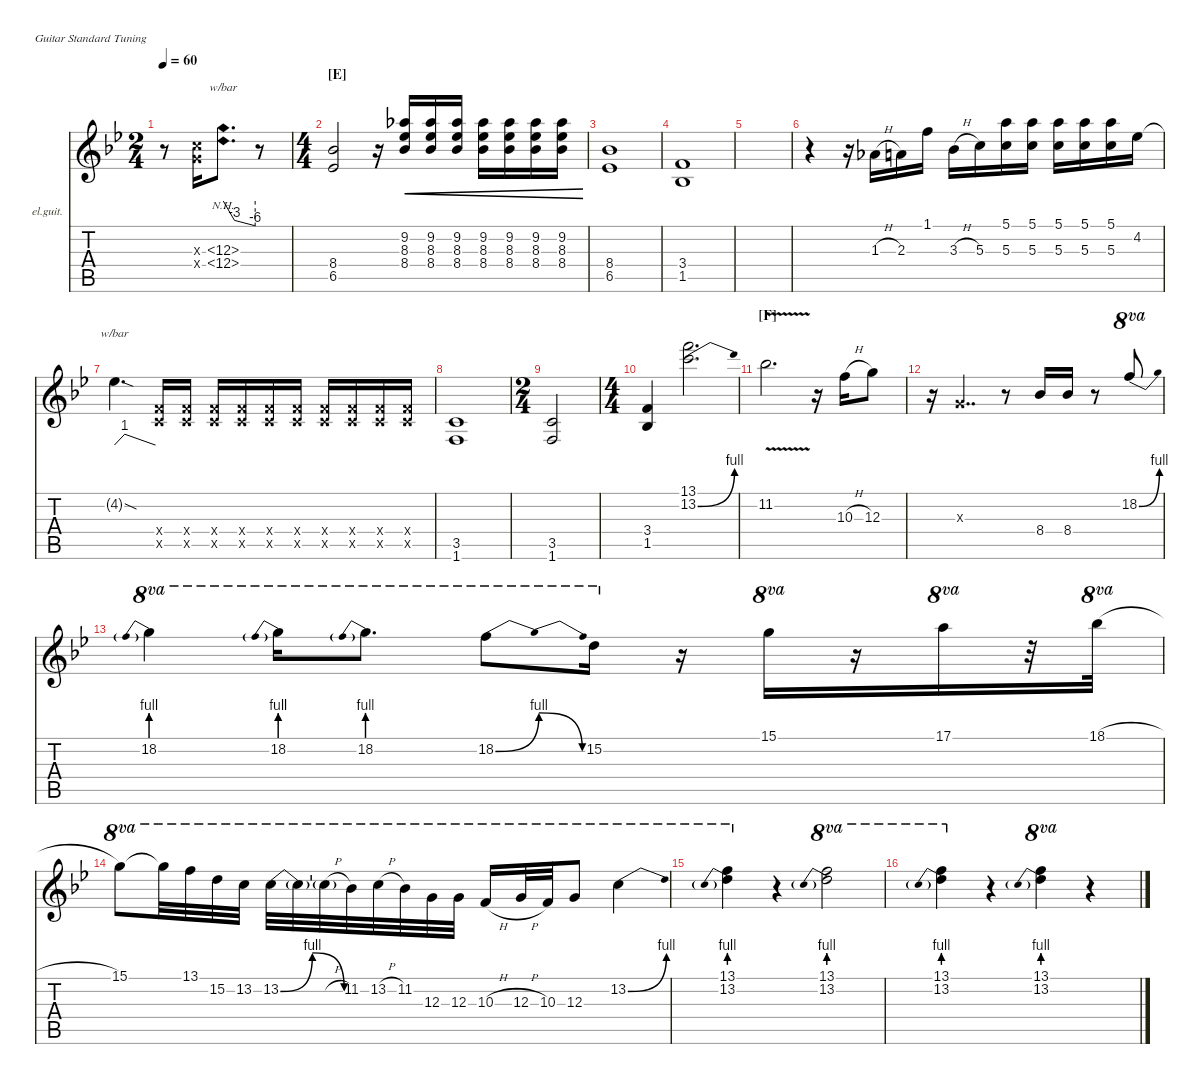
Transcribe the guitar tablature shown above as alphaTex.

\defaultSystemsLayout 4
\hideDynamics
\bracketExtendMode nobrackets
\firstSystemTrackNameOrientation horizontal
\otherSystemsTrackNameOrientation horizontal
\track ("Clean Guitar" "el.guit.") {instrument electricguitarclean}
\staff {score tabs}
\tuning (E4 B3 G3 D3 A2 E2)
\ts (2 4)
\beaming (8 2 2)
\tempo 60
\clef g2
\ks bb
r.8{dy mf beam Down} (5.3{x acc forcenatural} 5.4{x acc forcenatural}).16{beam Down} (12.3{nh acc forcenatural} 12.4{nh acc forcenatural}).8{d tbe (custom default 0 0 21 -12 21 -12 60 -24 0 0 60 0) beam Down} r.8{beam Down} |
\ts (4 4)
\beaming (8 2 2 2 2)
\section ("E" "")
(8.4{acc b} 6.5{acc b}).2{beam Up} r.16{beam Up} (9.2{acc b} 8.3{acc b} 8.4{acc b}).16{cre dy pp beam Down} (9.2{acc b} 8.3{acc b} 8.4{acc b}).16{cre beam Down} (9.2{acc b} 8.3{acc b} 8.4{acc b}).16{cre beam Down} (9.2{acc b} 8.3{acc b} 8.4{acc b}).16{cre beam Down} (9.2{acc b} 8.3{acc b} 8.4{acc b}).16{cre beam Down} (9.2{acc b} 8.3{acc b} 8.4{acc b}).16{cre beam Down} (9.2{acc b} 8.3{acc b} 8.4{acc b}).16{cre beam Down} |
(8.4{acc b} 6.5{acc b}).1{beam Up} |
(1.5{acc b} 3.4{acc forcenatural}).1{beam Up} |
|
r.4{beam Down} r.16{beam Down} 1.3{h acc b}.16{dy mf beam Down} 2.3{acc forcenatural}.16{beam Down} 1.1{acc forcenatural}.16{beam Down} 3.3{h acc b}.16{beam Down} 5.3{acc forcenatural}.16{beam Down} (5.3{acc forcenatural} 5.1{acc forcenatural}).16{beam Down} (5.3{acc forcenatural} 5.1{acc forcenatural}).16{beam Down} (5.3{acc forcenatural} 5.1{acc forcenatural}).16{beam Down} (5.3{acc forcenatural} 5.1{acc forcenatural}).16{beam Down} (5.3{acc forcenatural} 5.1{acc forcenatural}).16{beam Down} 4.2{acc b}.16{beam Down} |
4.2{sod t acc b}.4{d tbe (custom default 0 0 15 4 15 4 59.4 0 0 0 60 0) beam Down} (3.4{x acc forcenatural} 3.5{x acc forcenatural}).16{beam Up} (3.4{x acc forcenatural} 3.5{x acc forcenatural}).16{beam Up} (3.4{x acc forcenatural} 3.5{x acc forcenatural}).16{beam Up} (3.4{x acc forcenatural} 3.5{x acc forcenatural}).16{beam Up} (3.4{x acc forcenatural} 3.5{x acc forcenatural}).16{beam Up} (3.4{x acc forcenatural} 3.5{x acc forcenatural}).16{beam Up} (3.4{x acc forcenatural} 3.5{x acc forcenatural}).16{beam Up} (3.4{x acc forcenatural} 3.5{x acc forcenatural}).16{beam Up} (3.4{x acc forcenatural} 3.5{x acc forcenatural}).16{beam Up} (3.4{x acc forcenatural} 3.5{x acc forcenatural}).16{beam Up} |
(3.5{acc forcenatural} 1.6{acc forcenatural}).1{beam Up} |
\ts (2 4)
\beaming (8 2 2)
(1.6{acc forcenatural} 3.5{acc forcenatural}).2{beam Up} |
\ts (4 4)
\beaming (8 2 2 2 2)
(1.5{acc b} 3.4{acc forcenatural}).4{instrument distortionguitar beam Up} (13.1{acc forcenatural} 13.2{be (bend 0 0 15 4) acc forcenatural}).2{d beam Down} |
\section ("F" "")
11.2{v acc b}.2{d beam Down} r.16{beam Down} 10.3{h acc forcenatural}.16{beam Down} 12.3{acc forcenatural}.8{beam Down} |
r.16{beam Down} 0.3{x acc forcenatural}.4{dd beam Up} r.8{beam Up} 8.4{acc b}.16{beam Up} 8.4{acc b}.16{beam Up} r.8{beam Up} 18.2{be (bend 16.8 0 28.2 4) acc forcenatural}.8{ot 8va beam Down} |
18.2{be (prebend 0 4 60 4)}.4{ot 8va beam Down} 18.2{be (prebend 0 4 60 4)}.16{ot 8va beam Down} 18.2{be (prebend 0 4 60 4)}.8{d ot 8va beam Down} 18.2{be (bendrelease 0 0 0.6 4 20.4 4 30 0) acc forcenatural}.8{ot 8va beam Down} 15.2{acc forcenatural}.16{ot 8va beam Down} r.16{beam Down} 15.1{acc forcenatural}.16{ot 8va beam Down} r.16{beam Down} 17.1{acc forcenatural}.16{ot 8va beam Down} r.32{beam Down} 18.1{h acc b}.32{ot 8va beam Down} |
15.1{acc forcenatural}.8{ot 8va beam Down} 15.1{t acc forcenatural}.32{ot 8va beam Down} 13.1{acc forcenatural}.32{ot 8va beam Down} 15.2{acc forcenatural}.32{ot 8va beam Down} 13.2{acc forcenatural}.32{ot 8va beam Down beam split} 13.2{be (bendrelease 10.2 0 27 4 42.6 4 59.4 0) acc forcenatural}.32{ot 8va beam Down} 13.2{t acc forcenatural}.32{ot 8va beam Down beam merge} 13.2{h t acc forcenatural}.32{ot 8va beam Down} 11.2{acc b}.32{ot 8va beam Down} 13.2{h acc forcenatural}.32{ot 8va beam Down} 11.2{acc b}.32{ot 8va beam Down} 12.3{acc forcenatural}.32{ot 8va beam Down} 12.3{acc forcenatural}.32{ot 8va beam Down beam split} 10.3{h acc forcenatural}.16{ot 8va beam Up beam merge} 12.3{h acc forcenatural}.32{ot 8va beam Up} 10.3{acc forcenatural}.32{ot 8va beam Up} 12.3{acc forcenatural}.8{ot 8va beam Up} 13.2{be (bend 0 0 15 4) acc forcenatural}.4{ot 8va beam Down} |
(13.2{be (prebend 0 4 60 4)} 13.1{acc forcenatural}).4{ot 8va beam Down} r.4{beam Down} (13.2{be (prebend 0 4 60 4)} 13.1{acc forcenatural}).2{ot 8va beam Down} |
(13.2{be (prebend 0 4 60 4)} 13.1{acc forcenatural}).4{ot 8va beam Down} r.4{beam Down} (13.2{be (prebend 0 4 60 4)} 13.1{acc forcenatural}).4{ot 8va beam Down} r.4{beam Down}
